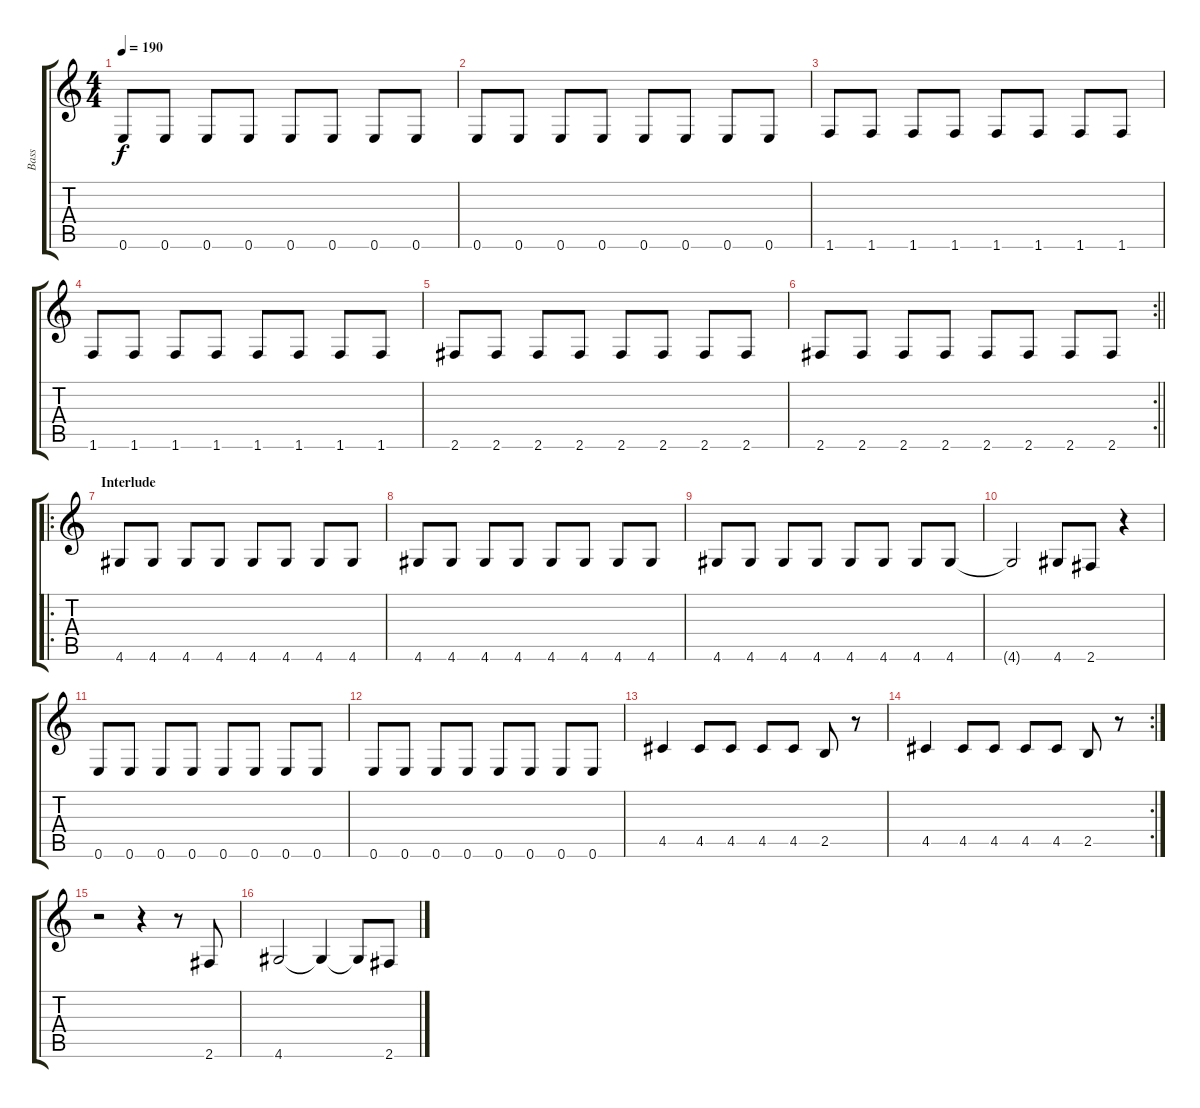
\track ("Bass" "Bass") {instrument electricbassfinger}
\staff {score tabs}
\tuning (E4 B3 G3 D3 A2 E2) {hide}
\ts (4 4)
\tempo 190
\clef g2
\ks c
0.6.8{dy f} 0.6.8 0.6.8 0.6.8 0.6.8 0.6.8 0.6.8 0.6.8 |
0.6.8 0.6.8 0.6.8 0.6.8 0.6.8 0.6.8 0.6.8 0.6.8 |
1.6.8 1.6.8 1.6.8 1.6.8 1.6.8 1.6.8 1.6.8 1.6.8 |
1.6.8 1.6.8 1.6.8 1.6.8 1.6.8 1.6.8 1.6.8 1.6.8 |
2.6.8 2.6.8 2.6.8 2.6.8 2.6.8 2.6.8 2.6.8 2.6.8 |
\rc 2
\barLineRight lightlight
2.6.8 2.6.8 2.6.8 2.6.8 2.6.8 2.6.8 2.6.8 2.6.8 |
\ro
\section ("" "Interlude")
4.6.8 4.6.8 4.6.8 4.6.8 4.6.8 4.6.8 4.6.8 4.6.8 |
4.6.8 4.6.8 4.6.8 4.6.8 4.6.8 4.6.8 4.6.8 4.6.8 |
4.6.8 4.6.8 4.6.8 4.6.8 4.6.8 4.6.8 4.6.8 4.6.8 |
4.6{t}.2 4.6.8 2.6.8 r.4 |
0.6.8 0.6.8 0.6.8 0.6.8 0.6.8 0.6.8 0.6.8 0.6.8 |
0.6.8 0.6.8 0.6.8 0.6.8 0.6.8 0.6.8 0.6.8 0.6.8 |
4.5.4 4.5.8 4.5.8 4.5.8 4.5.8 2.5.8 r.8 |
\rc 2
4.5.4 4.5.8 4.5.8 4.5.8 4.5.8 2.5.8 r.8 |
r.2 r.4 r.8 2.6.8 |
4.6.2 4.6{t}.4 4.6{t}.8 2.6.8
